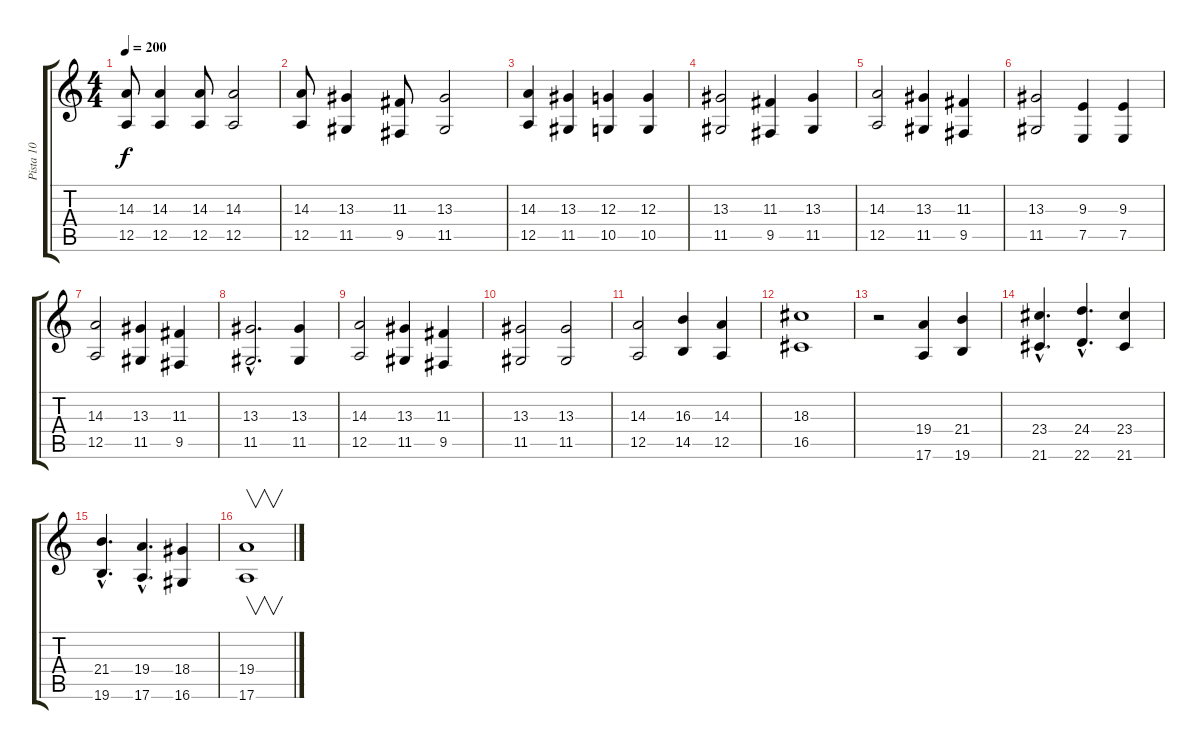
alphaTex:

\track ("Pista 10" "Pista 10") {instrument pad4choir}
\staff {score tabs}
\tuning (E4 B3 G3 D3 A2 E2) {hide}
\ts (4 4)
\tempo 200
\clef g2
\ks c
(14.3 12.5).8{dy f} (14.3 12.5).4 (14.3 12.5).8 (14.3 12.5).2 |
(14.3 12.5).8 (13.3 11.5).4 (11.3 9.5).8 (13.3 11.5).2 |
(14.3 12.5).4 (13.3 11.5).4 (12.3 10.5).4 (12.3 10.5).4 |
(13.3 11.5).2 (11.3 9.5).4 (13.3 11.5).4 |
(14.3 12.5).2 (13.3 11.5).4 (11.3 9.5).4 |
(13.3 11.5).2 (9.3 7.5).4 (9.3 7.5).4 |
(14.3 12.5).2 (13.3 11.5).4 (11.3 9.5).4 |
(13.3{hac} 11.5{hac}).2{d} (13.3 11.5).4 |
(14.3 12.5).2 (13.3 11.5).4 (11.3 9.5).4 |
(13.3 11.5).2 (13.3 11.5).2 |
(14.3 12.5).2 (16.3 14.5).4 (14.3 12.5).4 |
(18.3 16.5).1 |
r.2 (19.4 17.6).4 (21.4 19.6).4 |
(23.4{hac} 21.6{hac}).4{d} (24.4{hac} 22.6{hac}).4{d} (23.4 21.6).4 |
(21.4{hac} 19.6{hac}).4{d} (19.4{hac} 17.6{hac}).4{d} (18.4 16.6).4 |
(19.4 17.6).1{v}
